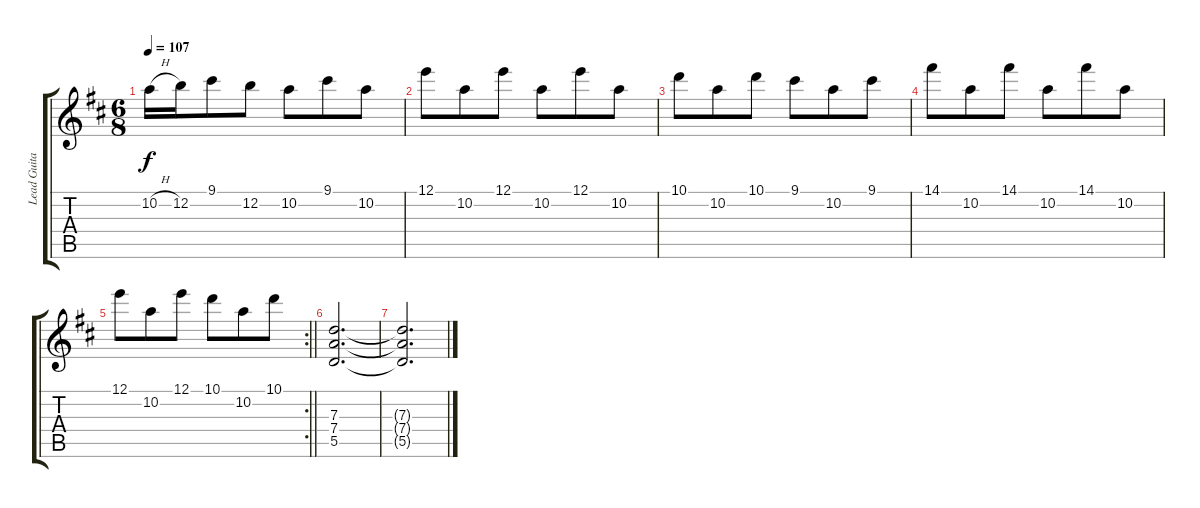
\track ("Lead Guitar" "Lead Guita") {instrument distortionguitar}
\staff {score tabs}
\tuning (E4 B3 G3 D3 A2 E2) {hide}
\ts (6 8)
\tempo 107
\clef g2
\ks d
10.2{h}.16{dy f} 12.2.16 9.1.8 12.2.8 10.2.8 9.1.8 10.2.8 |
12.1.8 10.2.8 12.1.8 10.2.8 12.1.8 10.2.8 |
10.1.8 10.2.8 10.1.8 9.1.8 10.2.8 9.1.8 |
14.1.8 10.2.8 14.1.8 10.2.8 14.1.8 10.2.8 |
\rc 2
\barLineRight lightlight
12.1.8 10.2.8 12.1.8 10.1.8 10.2.8 10.1.8 |
(7.3 7.4 5.5).2{d} |
(7.3{t} 7.4{t} 5.5{t}).2{d}
